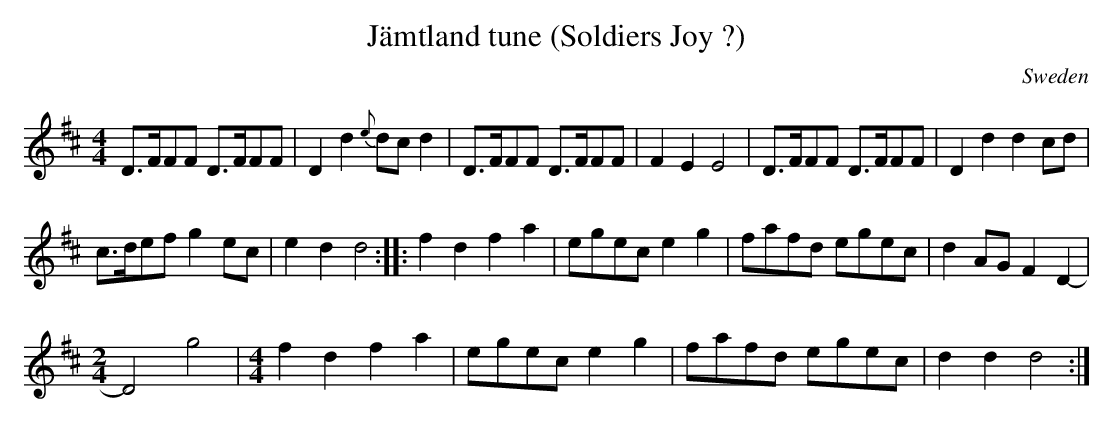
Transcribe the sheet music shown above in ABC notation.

X:1
T:J\"amtland tune (Soldiers Joy ?)
O:Sweden
M:4/4
K:D
D>FFF D>FFF | D2d2 {e}dcd2 | \
D>FFF D>FFF | F2E2 E4 |\
D>FFF D>FFF | D2d2 d2cd |
c>def g2ec | e2d2 d4::\
f2d2 f2a2 | egec e2g2 | fafd egec | d2AG F2D2-|
M:2/4
D4g4|\
M:4/4
f2d2f2a2 | egec e2g2 | fafd egec | d2d2d4 :|
